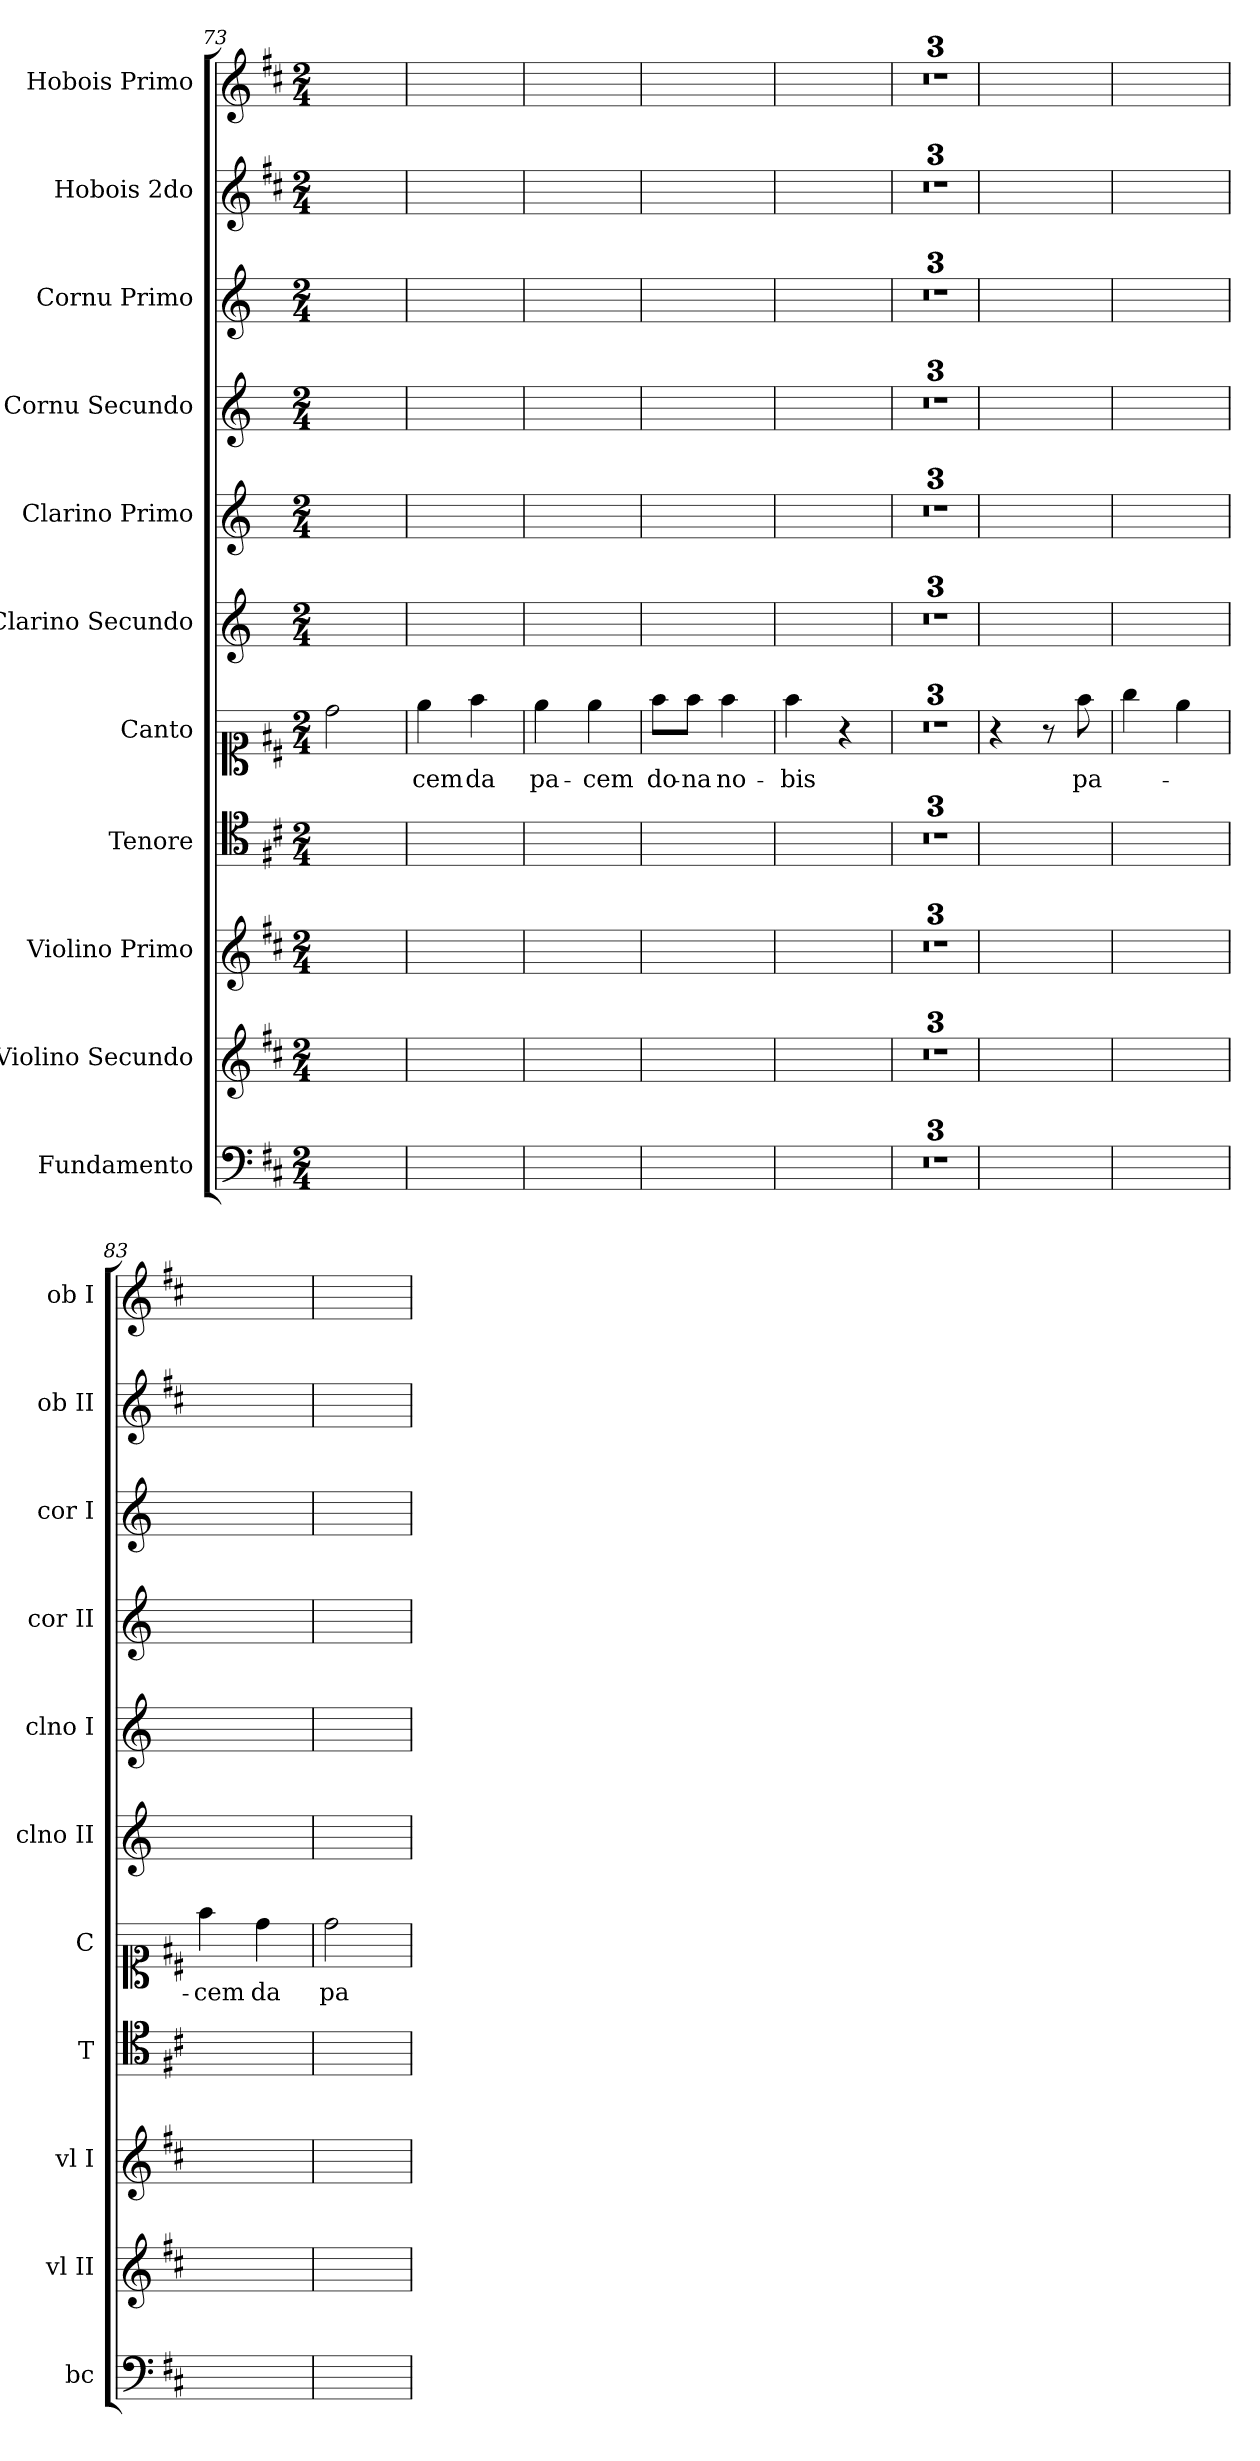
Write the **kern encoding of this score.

**kern	**kern	**kern	**kern	**kern	**text	**kern	**kern	**kern	**kern	**kern	**kern
*part11	*part10	*part9	*part8	*part7	*part7	*part6	*part5	*part4	*part3	*part2	*part1
*staff11	*staff10	*staff9	*staff8	*staff7	*staff7	*staff6	*staff5	*staff4	*staff3	*staff2	*staff1
*I"Fundamento	*I"Violino Secundo	*I"Violino Primo	*I"Tenore	*I"Canto	*	*I"Clarino Secundo	*I"Clarino Primo	*I"Cornu Secundo	*I"Cornu Primo	*I"Hobois 2do	*I"Hobois Primo
*I'bc	*I'vl II	*I'vl I	*I'T	*I'C	*	*I'clno II	*I'clno I	*I'cor II	*I'cor I	*I'ob II	*I'ob I
*clefF4	*clefG2	*clefG2	*clefC4	*clefC1	*	*clefG2	*clefG2	*clefG2	*clefG2	*clefG2	*clefG2
*	*	*	*	*	*	*ITrd-1c-2	*ITrd-1c-2	*ITrd6c10	*ITrd6c10	*	*
*k[f#c#]	*k[f#c#]	*k[f#c#]	*k[f#c#]	*k[f#c#]	*	*k[f#c#]	*k[f#c#]	*k[f#c#]	*k[f#c#]	*k[f#c#]	*k[f#c#]
*M2/4	*M2/4	*M2/4	*M2/4	*M2/4	*	*M2/4	*M2/4	*M2/4	*M2/4	*M2/4	*M2/4
=73	=73	=73	=73	=73	=73	=73	=73	=73	=73	=73	=73
2ryy	2ryy	2ryy	2ryy	2dd\	.	2ryy	2ryy	2ryy	2ryy	2ryy	2ryy
=74	=74	=74	=74	=74	=74	=74	=74	=74	=74	=74	=74
2ryy	2ryy	2ryy	2ryy	4ee\	-cem	2ryy	2ryy	2ryy	2ryy	2ryy	2ryy
.	.	.	.	4ff#\	da	.	.	.	.	.	.
=75	=75	=75	=75	=75	=75	=75	=75	=75	=75	=75	=75
2ryy	2ryy	2ryy	2ryy	4ee\	pa-	2ryy	2ryy	2ryy	2ryy	2ryy	2ryy
.	.	.	.	4ee\	-cem	.	.	.	.	.	.
=76	=76	=76	=76	=76	=76	=76	=76	=76	=76	=76	=76
2ryy	2ryy	2ryy	2ryy	8ff#\L	do-	2ryy	2ryy	2ryy	2ryy	2ryy	2ryy
.	.	.	.	8ff#\J	-na	.	.	.	.	.	.
.	.	.	.	4ff#\	no-	.	.	.	.	.	.
=77	=77	=77	=77	=77	=77	=77	=77	=77	=77	=77	=77
2ryy	2ryy	2ryy	2ryy	4ff#\	-bis	2ryy	2ryy	2ryy	2ryy	2ryy	2ryy
.	.	.	.	4r	.	.	.	.	.	.	.
=78	=78	=78	=78	=78	=78	=78	=78	=78	=78	=78	=78
2ryy	2ryy	2ryy	2ryy	2r	.	2ryy	2ryy	2ryy	2ryy	2ryy	2ryy
=79	=79	=79	=79	=79	=79	=79	=79	=79	=79	=79	=79
2ryy	2ryy	2ryy	2ryy	2r	.	2ryy	2ryy	2ryy	2ryy	2ryy	2ryy
=80	=80	=80	=80	=80	=80	=80	=80	=80	=80	=80	=80
2ryy	2ryy	2ryy	2ryy	2r	.	2ryy	2ryy	2ryy	2ryy	2ryy	2ryy
=81	=81	=81	=81	=81	=81	=81	=81	=81	=81	=81	=81
2ryy	2ryy	2ryy	2ryy	4r	.	2ryy	2ryy	2ryy	2ryy	2ryy	2ryy
.	.	.	.	8r	.	.	.	.	.	.	.
.	.	.	.	8ff#\	pa-	.	.	.	.	.	.
=82	=82	=82	=82	=82	=82	=82	=82	=82	=82	=82	=82
2ryy	2ryy	2ryy	2ryy	4gg\	.	2ryy	2ryy	2ryy	2ryy	2ryy	2ryy
.	.	.	.	4ee\	.	.	.	.	.	.	.
=83	=83	=83	=83	=83	=83	=83	=83	=83	=83	=83	=83
2ryy	2ryy	2ryy	2ryy	4ff#\	-cem	2ryy	2ryy	2ryy	2ryy	2ryy	2ryy
.	.	.	.	4dd\	da	.	.	.	.	.	.
=84	=84	=84	=84	=84	=84	=84	=84	=84	=84	=84	=84
2ryy	2ryy	2ryy	2ryy	2dd\	pa-	2ryy	2ryy	2ryy	2ryy	2ryy	2ryy
=	=	=	=	=	=	=	=	=	=	=	=
*-	*-	*-	*-	*-	*-	*-	*-	*-	*-	*-	*-
